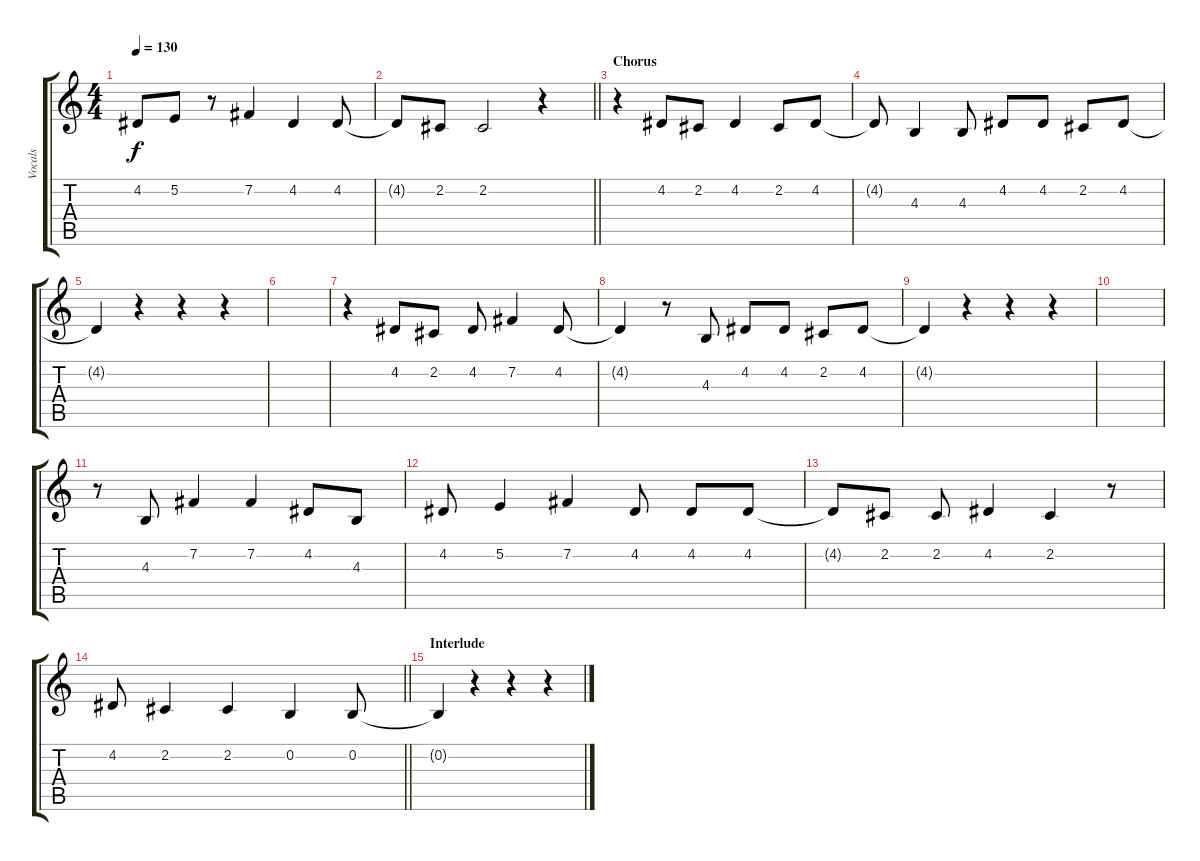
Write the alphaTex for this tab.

\track ("Vocals" "Vocals") {instrument altosax}
\staff {score tabs}
\tuning (E4 B3 G3 D3 A2 E2) {hide}
\ts (4 4)
\tempo 130
\clef g2
\ks c
4.2.8{dy f} 5.2.8 r.8 7.2.4 4.2.4 4.2.8 |
\barLineRight lightlight
4.2{t}.8 2.2.8 2.2.2 r.4 |
\section ("" "Chorus")
r.4 4.2.8 2.2.8 4.2.4 2.2.8 4.2.8 |
4.2{t}.8 4.3.4 4.3.8 4.2.8 4.2.8 2.2.8 4.2.8 |
4.2{t}.4 r.4 r.4 r.4 |
|
r.4 4.2.8 2.2.8 4.2.8 7.2.4 4.2.8 |
4.2{t}.4 r.8 4.3.8 4.2.8 4.2.8 2.2.8 4.2.8 |
4.2{t}.4 r.4 r.4 r.4 |
|
r.8 4.3.8 7.2.4 7.2.4 4.2.8 4.3.8 |
4.2.8 5.2.4 7.2.4 4.2.8 4.2.8 4.2.8 |
4.2{t}.8 2.2.8 2.2.8 4.2.4 2.2.4 r.8 |
\barLineRight lightlight
4.2.8 2.2.4 2.2.4 0.2.4 0.2.8 |
\section ("" "Interlude")
0.2{t}.4 r.4 r.4 r.4
